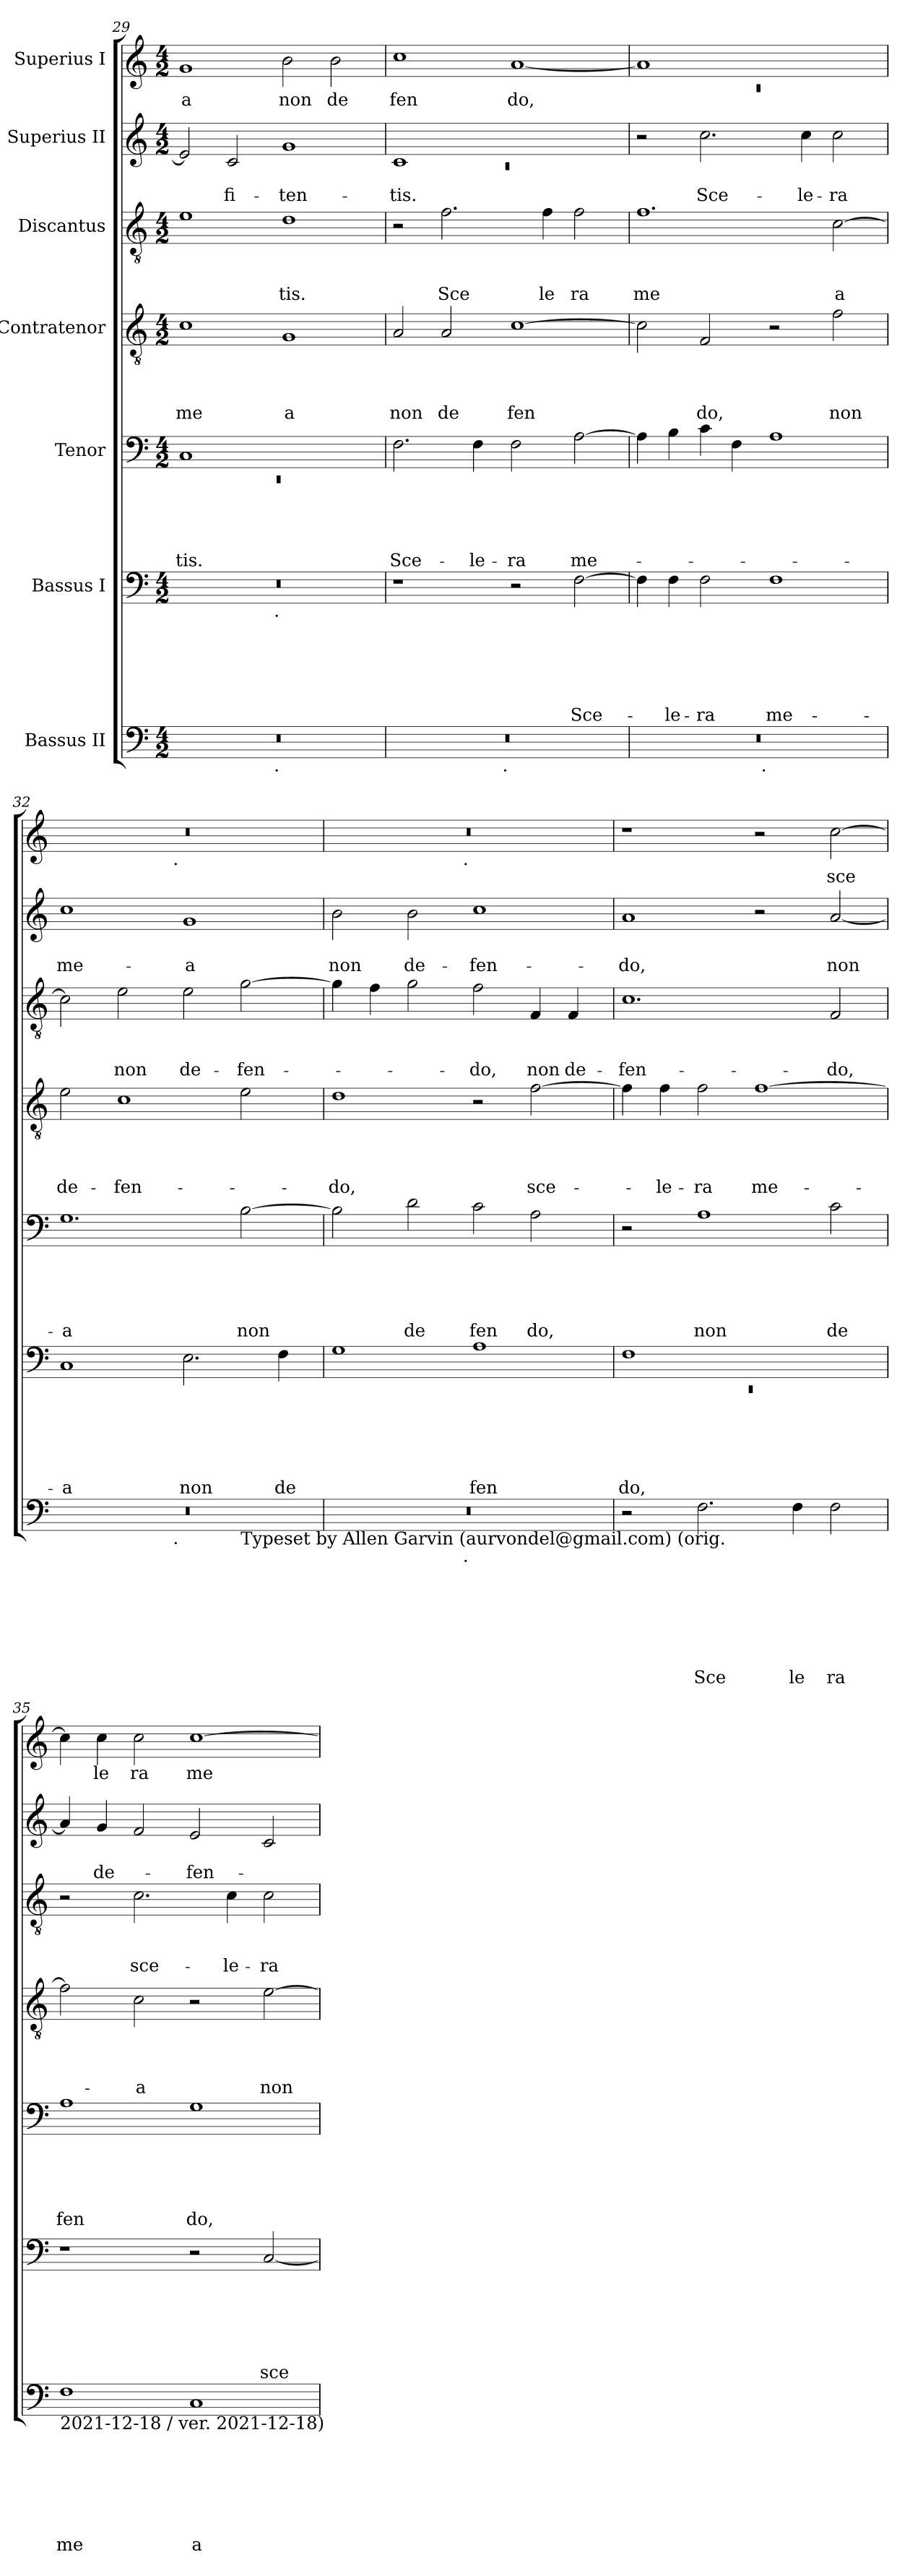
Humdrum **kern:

**kern	**text	**text	**text	**text	**text	**text	**text	**kern	**text	**text	**text	**text	**text	**text	**kern	**text	**text	**text	**text	**text	**kern	**text	**text	**text	**text	**kern	**text	**text	**text	**kern	**text	**text	**kern	**text
*part7	*part7	*part7	*part7	*part7	*part7	*part7	*part7	*part6	*part6	*part6	*part6	*part6	*part6	*part6	*part5	*part5	*part5	*part5	*part5	*part5	*part4	*part4	*part4	*part4	*part4	*part3	*part3	*part3	*part3	*part2	*part2	*part2	*part1	*part1
*staff7	*staff7	*staff7	*staff7	*staff7	*staff7	*staff7	*staff7	*staff6	*staff6	*staff6	*staff6	*staff6	*staff6	*staff6	*staff5	*staff5	*staff5	*staff5	*staff5	*staff5	*staff4	*staff4	*staff4	*staff4	*staff4	*staff3	*staff3	*staff3	*staff3	*staff2	*staff2	*staff2	*staff1	*staff1
*I"Bassus II	*	*	*	*	*	*	*	*I"Bassus I	*	*	*	*	*	*	*I"Tenor	*	*	*	*	*	*I"Contratenor	*	*	*	*	*I"Discantus	*	*	*	*I"Superius II	*	*	*I"Superius I	*
*clefF4	*	*	*	*	*	*	*	*clefF4	*	*	*	*	*	*	*clefF4	*	*	*	*	*	*clefGv2	*	*	*	*	*clefGv2	*	*	*	*clefG2	*	*	*clefG2	*
*k[]	*	*	*	*	*	*	*	*k[]	*	*	*	*	*	*	*k[]	*	*	*	*	*	*k[]	*	*	*	*	*k[]	*	*	*	*k[]	*	*	*k[]	*
*C:	*	*	*	*	*	*	*	*C:	*	*	*	*	*	*	*C:	*	*	*	*	*	*C:	*	*	*	*	*C:	*	*	*	*C:	*	*	*C:	*
*M4/2	*	*	*	*	*	*	*	*M4/2	*	*	*	*	*	*	*M4/2	*	*	*	*	*	*M4/2	*	*	*	*	*M4/2	*	*	*	*M4/2	*	*	*M4/2	*
=29	=29	=29	=29	=29	=29	=29	=29	=29	=29	=29	=29	=29	=29	=29	=29	=29	=29	=29	=29	=29	=29	=29	=29	=29	=29	=29	=29	=29	=29	=29	=29	=29	=29	=29
*	*	*	*	*	*	*	*	*	*	*	*	*	*	*	*^	*	*	*	*	*	*	*	*	*	*	*	*	*	*	*	*	*	*	*
!	!	!	!	!	!	!	!	!	!	!	!	!	!	!	!	!LO:N:vis=1	!	!	!	!	!LO:LY:b	!	!	!	!	!LO:LY:b	!	!	!	!	!	!	!	!	!LO:LY:b
*^	*	*	*	*	*	*	*	*^	*	*	*	*	*	*	*	*	*	*	*	*	*	*	*	*	*	*	*	*	*	*	*	*	*	*	*
0r	2ryy	.	.	.	.	.	.	.	0r	2ryy	.	.	.	.	.	.	1C	0rEE	.	.	.	.	-tis.	1c	.	.	.	me	1e	.	.	.	2e/]	.	.	1g	a
!	!	!	!	!	!	!	!	!	!	!	!	!	!	!	!	!	!	!	!	!	!	!	!	!	!	!	!	!	!	!	!	!	!	!	!LO:LY:b	!	!
.	4...ryy	.	.	.	.	.	.	.	.	4...ryy	.	.	.	.	.	.	.	.	.	.	.	.	.	.	.	.	.	.	.	.	.	.	2c/	.	-fi-	.	.
!	!	!	!	!	!	!	!	!	!	!LO:TX:b:t=.	!	!	!	!	!	!	!	!	!	!	!	!	!	!	!	!	!	!	!	!	!	!	!	!	!	!	!
!	!LO:TX:b:t=.	!	!	!	!	!	!	!	!	!	!	!	!	!	!	!	!	!	!	!	!	!	!	!	!	!	!	!	!	!	!	!	!	!	!	!	!
.	1ryy	.	.	.	.	.	.	.	.	1ryy	.	.	.	.	.	.	.	.	.	.	.	.	.	.	.	.	.	.	.	.	.	.	.	.	.	.	.
!	!	!	!	!	!	!	!	!	!	!	!	!	!	!	!	!	!	!	!	!	!	!	!	!	!	!	!	!LO:LY:b	!	!	!	!LO:LY:b	!	!	!LO:LY:b	!	!LO:LY:b
.	.	.	.	.	.	.	.	.	.	.	.	.	.	.	.	.	1ryy	.	.	.	.	.	.	1G	.	.	.	a	1d	.	.	tis.	1g	.	-ten-	2b\	non
!	!	!	!	!	!	!	!	!	!	!	!	!	!	!	!	!	!	!	!	!	!	!	!	!	!	!	!	!	!	!	!	!	!	!	!	!	!LO:LY:b
.	.	.	.	.	.	.	.	.	.	.	.	.	.	.	.	.	.	.	.	.	.	.	.	.	.	.	.	.	.	.	.	.	.	.	.	2b\	de
.	32ryy	.	.	.	.	.	.	.	.	32ryy	.	.	.	.	.	.	.	.	.	.	.	.	.	.	.	.	.	.	.	.	.	.	.	.	.	.	.
=30	=30	=30	=30	=30	=30	=30	=30	=30	=30	=30	=30	=30	=30	=30	=30	=30	=30	=30	=30	=30	=30	=30	=30	=30	=30	=30	=30	=30	=30	=30	=30	=30	=30	=30	=30	=30	=30
*	*	*	*	*	*	*	*	*	*	*	*	*	*	*	*	*	*	*	*	*	*	*	*	*	*	*	*	*	*	*	*	*	*^	*	*	*	*
!	!	!	!	!	!	!	!	!	!	!	!	!	!	!	!	!	!	!	!	!	!	!	!LO:LY:b	!	!	!	!	!LO:LY:b	!	!	!	!	!	!LO:N:vis=1	!	!LO:LY:b	!	!LO:LY:b
*	*	*	*	*	*	*	*	*	*v	*v	*	*	*	*	*	*	*	*	*	*	*	*	*	*	*	*	*	*	*	*	*	*	*	*	*	*	*	*
*	*	*	*	*	*	*	*	*	*	*	*	*	*	*	*	*v	*v	*	*	*	*	*	*	*	*	*	*	*	*	*	*	*	*	*	*	*	*
0r	2ryy	.	.	.	.	.	.	.	1r	.	.	.	.	.	.	2.F\	.	.	.	.	Sce-	2A/	.	.	.	non	2r	.	.	.	1c	0rc	.	-tis.	1cc	fen
!	!	!	!	!	!	!	!	!	!	!	!	!	!	!	!	!	!	!	!	!	!	!	!	!	!	!LO:LY:b	!	!	!	!LO:LY:b	!	!	!	!	!	!
.	4...ryy	.	.	.	.	.	.	.	.	.	.	.	.	.	.	.	.	.	.	.	.	2A/	.	.	.	de	2.f\	.	.	Sce	.	.	.	.	.	.
!	!	!	!	!	!	!	!	!	!	!	!	!	!	!	!	!	!	!	!	!	!LO:LY:b	!	!	!	!	!	!	!	!	!	!	!	!	!	!	!
.	.	.	.	.	.	.	.	.	.	.	.	.	.	.	.	4F\	.	.	.	.	-le-	.	.	.	.	.	.	.	.	.	.	.	.	.	.	.
!	!LO:TX:b:t=.	!	!	!	!	!	!	!	!	!	!	!	!	!	!	!	!	!	!	!	!	!	!	!	!	!	!	!	!	!	!	!	!	!	!	!
.	1ryy	.	.	.	.	.	.	.	.	.	.	.	.	.	.	.	.	.	.	.	.	.	.	.	.	.	.	.	.	.	.	.	.	.	.	.
!	!	!	!	!	!	!	!	!	!	!	!	!	!	!	!	!	!	!	!	!	!LO:LY:b	!	!	!	!	!LO:LY:b	!	!	!	!	!	!	!	!	!	!LO:LY:b
.	.	.	.	.	.	.	.	.	2r	.	.	.	.	.	.	2F\	.	.	.	.	-ra	[>1c	.	.	.	fen	.	.	.	.	1ryy	.	.	.	[<1a	do,
!	!	!	!	!	!	!	!	!	!	!	!	!	!	!	!	!	!	!	!	!	!	!	!	!	!	!	!	!	!	!LO:LY:b	!	!	!	!	!	!
.	.	.	.	.	.	.	.	.	.	.	.	.	.	.	.	.	.	.	.	.	.	.	.	.	.	.	4f\	.	.	le	.	.	.	.	.	.
!	!	!	!	!	!	!	!	!	!	!	!	!	!	!	!LO:LY:b	!	!	!	!	!	!LO:LY:b	!	!	!	!	!	!	!	!	!LO:LY:b	!	!	!	!	!	!
.	.	.	.	.	.	.	.	.	[>2F\	.	.	.	.	.	Sce-	[>2A\	.	.	.	.	me-	.	.	.	.	.	2f\	.	.	ra	.	.	.	.	.	.
.	32ryy	.	.	.	.	.	.	.	.	.	.	.	.	.	.	.	.	.	.	.	.	.	.	.	.	.	.	.	.	.	.	.	.	.	.	.
=31	=31	=31	=31	=31	=31	=31	=31	=31	=31	=31	=31	=31	=31	=31	=31	=31	=31	=31	=31	=31	=31	=31	=31	=31	=31	=31	=31	=31	=31	=31	=31	=31	=31	=31	=31	=31
*	*	*	*	*	*	*	*	*	*	*	*	*	*	*	*	*	*	*	*	*	*	*	*	*	*	*	*	*	*	*	*	*	*	*	*^	*
!	!	!	!	!	!	!	!	!	!	!	!	!	!	!	!	!	!	!	!	!	!	!	!	!	!	!	!	!	!	!LO:LY:b	!	!	!	!	!	!LO:N:vis=1	!
*	*	*	*	*	*	*	*	*	*	*	*	*	*	*	*	*	*	*	*	*	*	*	*	*	*	*	*	*	*	*	*v	*v	*	*	*	*	*
0r	2ryy	.	.	.	.	.	.	.	4F\]	.	.	.	.	.	.	4A\]	.	.	.	.	.	2c\]	.	.	.	.	1.f	.	.	me	2r	.	.	1a]	0rc	.
!	!	!	!	!	!	!	!	!	!	!	!	!	!	!	!LO:LY:b	!	!	!	!	!	!	!	!	!	!	!	!	!	!	!	!	!	!	!	!	!
.	.	.	.	.	.	.	.	.	4F\	.	.	.	.	.	-le-	4B\	.	.	.	.	.	.	.	.	.	.	.	.	.	.	.	.	.	.	.	.
!	!	!	!	!	!	!	!	!	!	!	!	!	!	!	!LO:LY:b	!	!	!	!	!	!	!	!	!	!	!LO:LY:b	!	!	!	!	!	!	!LO:LY:b	!	!	!
.	4...ryy	.	.	.	.	.	.	.	2F\	.	.	.	.	.	-ra	4c\	.	.	.	.	.	2F/	.	.	.	do,	.	.	.	.	2.cc\	.	Sce-	.	.	.
.	.	.	.	.	.	.	.	.	.	.	.	.	.	.	.	4F\	.	.	.	.	.	.	.	.	.	.	.	.	.	.	.	.	.	.	.	.
!	!LO:TX:b:t=.	!	!	!	!	!	!	!	!	!	!	!	!	!	!	!	!	!	!	!	!	!	!	!	!	!	!	!	!	!	!	!	!	!	!	!
.	1ryy	.	.	.	.	.	.	.	.	.	.	.	.	.	.	.	.	.	.	.	.	.	.	.	.	.	.	.	.	.	.	.	.	.	.	.
!	!	!	!	!	!	!	!	!	!	!	!	!	!	!	!LO:LY:b	!	!	!	!	!	!	!	!	!	!	!	!	!	!	!	!	!	!	!	!	!
.	.	.	.	.	.	.	.	.	1F	.	.	.	.	.	me-	1A	.	.	.	.	.	2r	.	.	.	.	.	.	.	.	.	.	.	1ryy	.	.
!	!	!	!	!	!	!	!	!	!	!	!	!	!	!	!	!	!	!	!	!	!	!	!	!	!	!	!	!	!	!	!	!	!LO:LY:b	!	!	!
.	.	.	.	.	.	.	.	.	.	.	.	.	.	.	.	.	.	.	.	.	.	.	.	.	.	.	.	.	.	.	4cc\	.	-le-	.	.	.
!	!	!	!	!	!	!	!	!	!	!	!	!	!	!	!	!	!	!	!	!	!	!	!	!	!	!LO:LY:b	!	!	!	!LO:LY:b	!	!	!LO:LY:b	!	!	!
.	.	.	.	.	.	.	.	.	.	.	.	.	.	.	.	.	.	.	.	.	.	2f\	.	.	.	non	[<2c\	.	.	a	2cc\	.	-ra	.	.	.
.	32ryy	.	.	.	.	.	.	.	.	.	.	.	.	.	.	.	.	.	.	.	.	.	.	.	.	.	.	.	.	.	.	.	.	.	.	.
!!LO:LB:g=z	!!
=32	=32	=32	=32	=32	=32	=32	=32	=32	=32	=32	=32	=32	=32	=32	=32	=32	=32	=32	=32	=32	=32	=32	=32	=32	=32	=32	=32	=32	=32	=32	=32	=32	=32	=32	=32	=32
!	!	!	!	!	!	!	!	!	!	!	!	!	!	!	!LO:LY:b	!	!	!	!	!	!LO:LY:b	!	!	!	!	!LO:LY:b	!	!	!	!	!	!	!LO:LY:b	!	!	!
*	*^	*	*	*	*	*	*	*	*	*	*	*	*	*	*	*	*	*	*	*	*	*	*	*	*	*	*	*	*	*	*	*	*	*	*	*
0r	2ryy	1.ryy	.	.	.	.	.	.	.	1C	.	.	.	.	.	-a	1.G	.	.	.	.	-a	2e\	.	.	.	de-	2c\]	.	.	.	1cc	.	me-	0r	2ryy	.
!	!	!	!	!	!	!	!	!	!	!	!	!	!	!	!	!	!	!	!	!	!	!	!	!	!	!	!LO:LY:b	!	!	!	!LO:LY:b	!	!	!	!	!	!
.	4...ryy	.	.	.	.	.	.	.	.	.	.	.	.	.	.	.	.	.	.	.	.	.	1c	.	.	.	-fen-	2e\	.	.	non	.	.	.	.	4...ryy	.
!	!	!	!	!	!	!	!	!	!	!	!	!	!	!	!	!	!	!	!	!	!	!	!	!	!	!	!	!	!	!	!	!	!	!	!	!LO:TX:b:t=.	!
!	!LO:TX:b:t=.	!	!	!	!	!	!	!	!	!	!	!	!	!	!	!	!	!	!	!	!	!	!	!	!	!	!	!	!	!	!	!	!	!	!	!	!
.	1ryy	.	.	.	.	.	.	.	.	.	.	.	.	.	.	.	.	.	.	.	.	.	.	.	.	.	.	.	.	.	.	.	.	.	.	1ryy	.
!	!	!	!	!	!	!	!	!	!	!	!	!	!	!	!	!LO:LY:b	!	!	!	!	!	!	!	!	!	!	!	!	!	!	!LO:LY:b	!	!	!LO:LY:b	!	!	!
.	.	.	.	.	.	.	.	.	.	2.E\	.	.	.	.	.	non	.	.	.	.	.	.	.	.	.	.	.	2e\	.	.	de-	1g	.	-a	.	.	.
!	!	!LO:TX:b:t=Typeset by Allen Garvin (aurvondel@gmail.com) (orig.	!	!	!	!	!	!	!	!	!	!	!	!	!	!	!	!	!	!	!	!	!	!	!	!	!	!	!	!	!	!	!	!	!	!	!
!	!	!	!	!	!	!	!	!	!	!	!	!	!	!	!	!	!	!	!	!	!	!LO:LY:b	!	!	!	!	!	!	!	!	!LO:LY:b	!	!	!	!	!	!
.	.	2ryy	.	.	.	.	.	.	.	.	.	.	.	.	.	.	[>2B\	.	.	.	.	non	2e\	.	.	.	.	[>2g\	.	.	-fen-	.	.	.	.	.	.
!	!	!	!	!	!	!	!	!	!	!	!	!	!	!	!	!LO:LY:b	!	!	!	!	!	!	!	!	!	!	!	!	!	!	!	!	!	!	!	!	!
.	.	.	.	.	.	.	.	.	.	4F\	.	.	.	.	.	de	.	.	.	.	.	.	.	.	.	.	.	.	.	.	.	.	.	.	.	.	.
.	32ryy	.	.	.	.	.	.	.	.	.	.	.	.	.	.	.	.	.	.	.	.	.	.	.	.	.	.	.	.	.	.	.	.	.	.	32ryy	.
=33	=33	=33	=33	=33	=33	=33	=33	=33	=33	=33	=33	=33	=33	=33	=33	=33	=33	=33	=33	=33	=33	=33	=33	=33	=33	=33	=33	=33	=33	=33	=33	=33	=33	=33	=33	=33	=33
!	!	!	!	!	!	!	!	!	!	!	!	!	!	!	!	!	!	!	!	!	!	!	!	!	!	!	!LO:LY:b	!	!	!	!	!	!	!LO:LY:b	!	!	!
*	*v	*v	*	*	*	*	*	*	*	*	*	*	*	*	*	*	*	*	*	*	*	*	*	*	*	*	*	*	*	*	*	*	*	*	*	*	*
0r	2ryy	.	.	.	.	.	.	.	1G	.	.	.	.	.	.	2B\]	.	.	.	.	.	1d	.	.	.	-do,	4g\]	.	.	.	2b\	.	non	0r	2ryy	.
.	.	.	.	.	.	.	.	.	.	.	.	.	.	.	.	.	.	.	.	.	.	.	.	.	.	.	4f\	.	.	.	.	.	.	.	.	.
!	!	!	!	!	!	!	!	!	!	!	!	!	!	!	!	!	!	!	!	!	!LO:LY:b	!	!	!	!	!	!	!	!	!	!	!	!LO:LY:b	!	!	!
.	4...ryy	.	.	.	.	.	.	.	.	.	.	.	.	.	.	2d\	.	.	.	.	de	.	.	.	.	.	2g\	.	.	.	2b\	.	de-	.	4...ryy	.
!	!	!	!	!	!	!	!	!	!	!	!	!	!	!	!	!	!	!	!	!	!	!	!	!	!	!	!	!	!	!	!	!	!	!	!LO:TX:b:t=.	!
!	!LO:TX:b:t=.	!	!	!	!	!	!	!	!	!	!	!	!	!	!	!	!	!	!	!	!	!	!	!	!	!	!	!	!	!	!	!	!	!	!	!
.	1ryy	.	.	.	.	.	.	.	.	.	.	.	.	.	.	.	.	.	.	.	.	.	.	.	.	.	.	.	.	.	.	.	.	.	1ryy	.
!	!	!	!	!	!	!	!	!	!	!	!	!	!	!	!LO:LY:b	!	!	!	!	!	!LO:LY:b	!	!	!	!	!	!	!	!	!LO:LY:b	!	!	!LO:LY:b	!	!	!
.	.	.	.	.	.	.	.	.	1A	.	.	.	.	.	fen	2c\	.	.	.	.	fen	2r	.	.	.	.	2f\	.	.	-do,	1cc	.	-fen-	.	.	.
!	!	!	!	!	!	!	!	!	!	!	!	!	!	!	!	!	!	!	!	!	!LO:LY:b	!	!	!	!	!LO:LY:b	!	!	!	!LO:LY:b	!	!	!	!	!	!
.	.	.	.	.	.	.	.	.	.	.	.	.	.	.	.	2A\	.	.	.	.	do,	[>2f\	.	.	.	sce-	4F/	.	.	non	.	.	.	.	.	.
!	!	!	!	!	!	!	!	!	!	!	!	!	!	!	!	!	!	!	!	!	!	!	!	!	!	!	!	!	!	!LO:LY:b	!	!	!	!	!	!
.	.	.	.	.	.	.	.	.	.	.	.	.	.	.	.	.	.	.	.	.	.	.	.	.	.	.	4F/	.	.	de-	.	.	.	.	.	.
.	32ryy	.	.	.	.	.	.	.	.	.	.	.	.	.	.	.	.	.	.	.	.	.	.	.	.	.	.	.	.	.	.	.	.	.	32ryy	.
=34	=34	=34	=34	=34	=34	=34	=34	=34	=34	=34	=34	=34	=34	=34	=34	=34	=34	=34	=34	=34	=34	=34	=34	=34	=34	=34	=34	=34	=34	=34	=34	=34	=34	=34	=34	=34
*	*	*	*	*	*	*	*	*	*^	*	*	*	*	*	*	*	*	*	*	*	*	*	*	*	*	*	*	*	*	*	*	*	*	*	*	*
!	!	!	!	!	!	!	!	!	!	!LO:N:vis=1	!	!	!	!	!	!LO:LY:b	!	!	!	!	!	!	!	!	!	!	!	!	!	!	!LO:LY:b	!	!	!LO:LY:b	!	!	!
*v	*v	*	*	*	*	*	*	*	*	*	*	*	*	*	*	*	*	*	*	*	*	*	*	*	*	*	*	*	*	*	*	*	*	*	*v	*v	*
2r	.	.	.	.	.	.	.	1F	0rEE	.	.	.	.	.	do,	2r	.	.	.	.	.	4f\]	.	.	.	.	1.c	.	.	-fen-	1a	.	-do,	1r	.
!	!	!	!	!	!	!	!	!	!	!	!	!	!	!	!	!	!	!	!	!	!	!	!	!	!	!LO:LY:b	!	!	!	!	!	!	!	!	!
.	.	.	.	.	.	.	.	.	.	.	.	.	.	.	.	.	.	.	.	.	.	4f\	.	.	.	-le-	.	.	.	.	.	.	.	.	.
!	!	!	!	!	!	!	!LO:LY:b	!	!	!	!	!	!	!	!	!	!	!	!	!	!LO:LY:b	!	!	!	!	!LO:LY:b	!	!	!	!	!	!	!	!	!
2.F\	.	.	.	.	.	.	Sce	.	.	.	.	.	.	.	.	1A	.	.	.	.	non	2f\	.	.	.	-ra	.	.	.	.	.	.	.	.	.
!	!	!	!	!	!	!	!	!	!	!	!	!	!	!	!	!	!	!	!	!	!	!	!	!	!	!LO:LY:b	!	!	!	!	!	!	!	!	!
.	.	.	.	.	.	.	.	1ryy	.	.	.	.	.	.	.	.	.	.	.	.	.	[>1f	.	.	.	me-	.	.	.	.	2r	.	.	2r	.
!	!	!	!	!	!	!	!LO:LY:b	!	!	!	!	!	!	!	!	!	!	!	!	!	!	!	!	!	!	!	!	!	!	!	!	!	!	!	!
4F\	.	.	.	.	.	.	le	.	.	.	.	.	.	.	.	.	.	.	.	.	.	.	.	.	.	.	.	.	.	.	.	.	.	.	.
!	!	!	!	!	!	!	!LO:LY:b	!	!	!	!	!	!	!	!	!	!	!	!	!	!LO:LY:b	!	!	!	!	!	!	!	!	!LO:LY:b	!	!	!LO:LY:b	!	!LO:LY:b
2F\	.	.	.	.	.	.	ra	.	.	.	.	.	.	.	.	2c\	.	.	.	.	de	.	.	.	.	.	2F/	.	.	-do,	[<2a/	.	non	[>2cc\	sce
*	*	*	*	*	*	*	*	*v	*v	*	*	*	*	*	*	*	*	*	*	*	*	*	*	*	*	*	*	*	*	*	*	*	*	*	*
=35	=35	=35	=35	=35	=35	=35	=35	=35	=35	=35	=35	=35	=35	=35	=35	=35	=35	=35	=35	=35	=35	=35	=35	=35	=35	=35	=35	=35	=35	=35	=35	=35	=35	=35
!LO:TX:b:t=2021-12-18 / ver. 2021-12-18)	!	!	!	!	!	!	!	!	!	!	!	!	!	!	!	!	!	!	!	!	!	!	!	!	!	!	!	!	!	!	!	!	!	!
!	!	!	!	!	!	!	!LO:LY:b	!	!	!	!	!	!	!	!	!	!	!	!	!LO:LY:b	!	!	!	!	!	!	!	!	!	!	!	!	!	!
1F	.	.	.	.	.	.	me	1r	.	.	.	.	.	.	1A	.	.	.	.	fen	2f\]	.	.	.	.	2r	.	.	.	4a/]	.	.	4cc\]	.
!	!	!	!	!	!	!	!	!	!	!	!	!	!	!	!	!	!	!	!	!	!	!	!	!	!	!	!	!	!	!	!	!LO:LY:b	!	!LO:LY:b
.	.	.	.	.	.	.	.	.	.	.	.	.	.	.	.	.	.	.	.	.	.	.	.	.	.	.	.	.	.	4g/	.	de-	4cc\	le
!	!	!	!	!	!	!	!	!	!	!	!	!	!	!	!	!	!	!	!	!	!	!	!	!	!LO:LY:b	!	!	!	!LO:LY:b	!	!	!	!	!LO:LY:b
.	.	.	.	.	.	.	.	.	.	.	.	.	.	.	.	.	.	.	.	.	2c\	.	.	.	-a	2.c\	.	.	sce-	2f/	.	.	2cc\	ra
!	!	!	!	!	!	!	!LO:LY:b	!	!	!	!	!	!	!	!	!	!	!	!	!LO:LY:b	!	!	!	!	!	!	!	!	!	!	!	!LO:LY:b	!	!LO:LY:b
1C	.	.	.	.	.	.	a	2r	.	.	.	.	.	.	1G	.	.	.	.	do,	2r	.	.	.	.	.	.	.	.	2e/	.	-fen-	[>1cc	me
!	!	!	!	!	!	!	!	!	!	!	!	!	!	!	!	!	!	!	!	!	!	!	!	!	!	!	!	!	!LO:LY:b	!	!	!	!	!
.	.	.	.	.	.	.	.	.	.	.	.	.	.	.	.	.	.	.	.	.	.	.	.	.	.	4c\	.	.	-le-	.	.	.	.	.
!	!	!	!	!	!	!	!	!	!	!	!	!	!	!LO:LY:b	!	!	!	!	!	!	!	!	!	!	!LO:LY:b	!	!	!	!LO:LY:b	!	!	!	!	!
.	.	.	.	.	.	.	.	[<2C/	.	.	.	.	.	sce	.	.	.	.	.	.	[>2e\	.	.	.	non	2c\	.	.	-ra	2c/	.	.	.	.
=	=	=	=	=	=	=	=	=	=	=	=	=	=	=	=	=	=	=	=	=	=	=	=	=	=	=	=	=	=	=	=	=	=	=
*-	*-	*-	*-	*-	*-	*-	*-	*-	*-	*-	*-	*-	*-	*-	*-	*-	*-	*-	*-	*-	*-	*-	*-	*-	*-	*-	*-	*-	*-	*-	*-	*-	*-	*-
